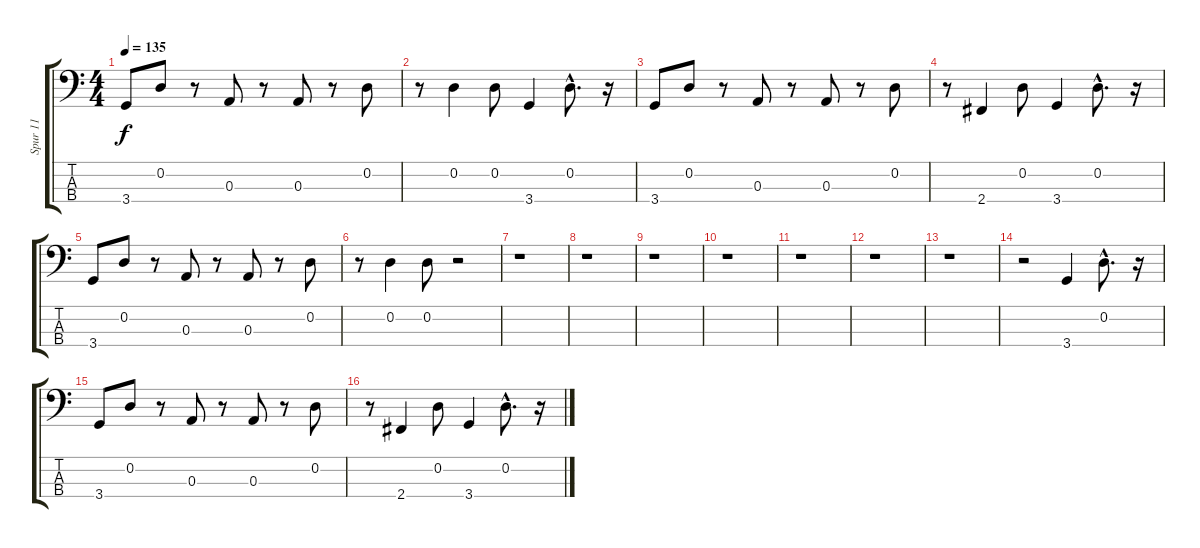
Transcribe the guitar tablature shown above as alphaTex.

\track ("Spur 11" "Spur 11") {instrument electricbassfinger}
\staff {score tabs}
\tuning (G2 D2 A1 E1) {hide}
\ts (4 4)
\tempo 135
\clef f4
\ks c
3.4.8{dy f} 0.2.8 r.8 0.3.8 r.8 0.3.8 r.8 0.2.8 |
r.8 0.2.4 0.2.8 3.4.4 0.2{hac}.8{d} r.16 |
3.4.8 0.2.8 r.8 0.3.8 r.8 0.3.8 r.8 0.2.8 |
r.8 2.4.4 0.2.8 3.4.4 0.2{hac}.8{d} r.16 |
3.4.8 0.2.8 r.8 0.3.8 r.8 0.3.8 r.8 0.2.8 |
r.8 0.2.4 0.2.8 r.2 |
r.1 |
r.1 |
r.1 |
r.1 |
r.1 |
r.1 |
r.1 |
r.2 3.4.4 0.2{hac}.8{d} r.16 |
3.4.8 0.2.8 r.8 0.3.8 r.8 0.3.8 r.8 0.2.8 |
r.8 2.4.4 0.2.8 3.4.4 0.2{hac}.8{d} r.16
